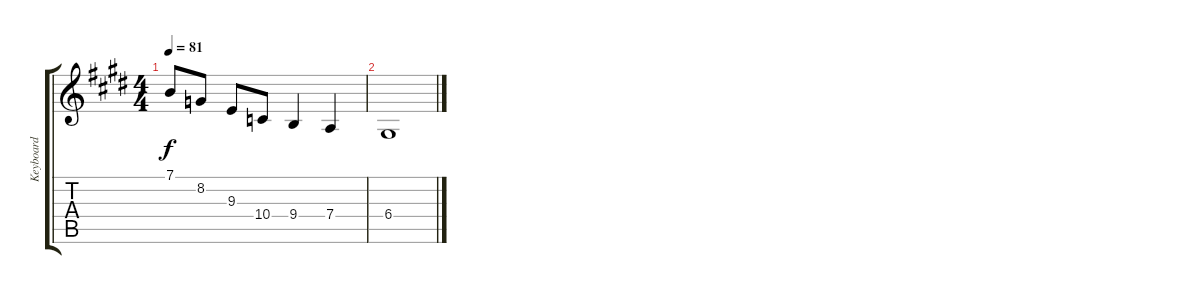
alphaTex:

\track ("Keyboard" "Keyboard") {instrument synthstrings1}
\staff {score tabs}
\tuning (E4 B3 G3 D3 A2 E2) {hide}
\ts (4 4)
\tempo 81
\clef g2
\ks e
7.1{t}.8{dy f} 8.2.8 9.3.8 10.4.8 9.4.4 7.4.4 |
6.4.1
